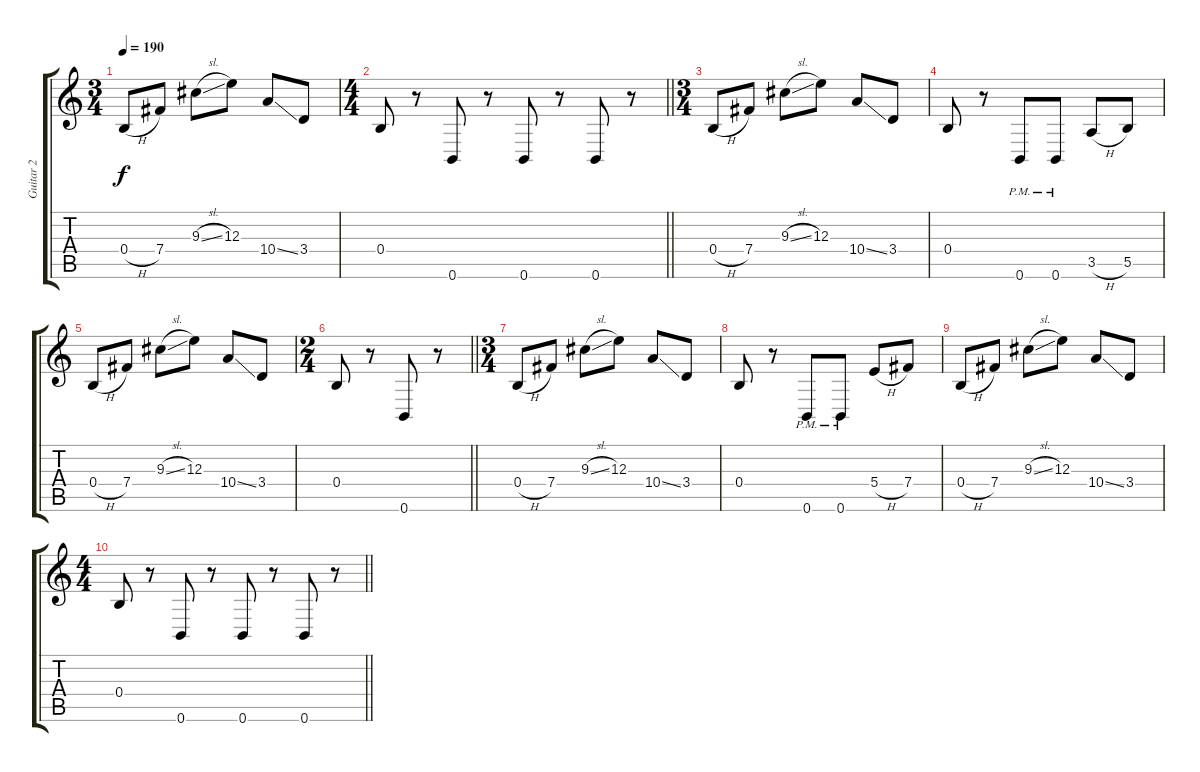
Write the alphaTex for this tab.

\track ("Guitar 2" "Guitar 2") {instrument distortionguitar}
\staff {score tabs}
\tuning (Db4 Ab3 E3 B2 Gb2 B1) {hide}
\ts (3 4)
\tempo 190
\clef g2
\ks c
0.4{h}.8{dy f} 7.4.8 9.3{sl}.8 12.3.8 10.4{ss}.8 3.4.8 |
\ts (4 4)
\barLineRight lightlight
0.4.8 r.8 0.6.8 r.8 0.6.8 r.8 0.6.8 r.8 |
\ts (3 4)
0.4{h}.8 7.4.8 9.3{sl}.8 12.3.8 10.4{ss}.8 3.4.8 |
0.4.8 r.8 0.6{pm}.8 0.6{pm}.8 3.5{h}.8 5.5.8 |
0.4{h}.8 7.4.8 9.3{sl}.8 12.3.8 10.4{ss}.8 3.4.8 |
\ts (2 4)
\barLineRight lightlight
0.4.8 r.8 0.6.8 r.8 |
\ts (3 4)
0.4{h}.8 7.4.8 9.3{sl}.8 12.3.8 10.4{ss}.8 3.4.8 |
0.4.8 r.8 0.6{pm}.8 0.6{pm}.8 5.4{h}.8 7.4.8 |
0.4{h}.8 7.4.8 9.3{sl}.8 12.3.8 10.4{ss}.8 3.4.8 |
\ts (4 4)
\barLineRight lightlight
0.4.8 r.8 0.6.8 r.8 0.6.8 r.8 0.6.8 r.8
